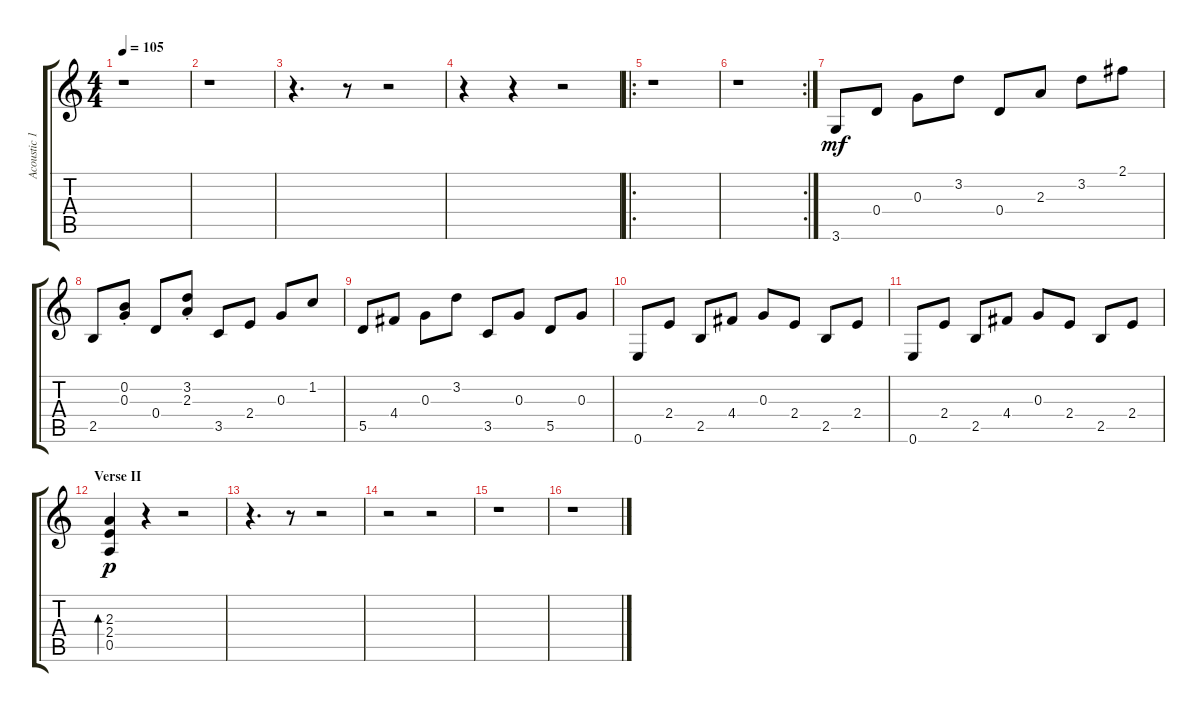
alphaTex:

\track ("Acoustic 1" "Acoustic 1") {instrument acousticguitarnylon}
\staff {score tabs}
\tuning (E4 B3 G3 D3 A2 E2) {hide}
\ts (4 4)
\tempo 105
\clef g2
\ks c
r.1{dy mf} |
r.1 |
r.4{d} r.8 r.2 |
r.4 r.4 r.2 |
\ro
r.1 |
\rc 2
r.1 |
3.6.8 0.4.8 0.3.8 3.2.8 0.4.8 2.3.8 3.2.8 2.1.8 |
2.5.8 (0.2{st} 0.3{st}).8 0.4.8 (3.2{st} 2.3{st}).8 3.5.8 2.4.8 0.3.8 1.2.8 |
5.5.8 4.4.8 0.3.8 3.2.8 3.5.8 0.3.8 5.5.8 0.3.8 |
0.6.8 2.4.8 2.5.8 4.4.8 0.3.8 2.4.8 2.5.8 2.4.8 |
0.6.8 2.4.8 2.5.8 4.4.8 0.3.8 2.4.8 2.5.8 2.4.8 |
\section ("" "Verse II")
(2.3 2.4 0.5).4{bd 30 dy p} r.4 r.2 |
r.4{d} r.8 r.2 |
r.2 r.2 |
r.1 |
r.1
